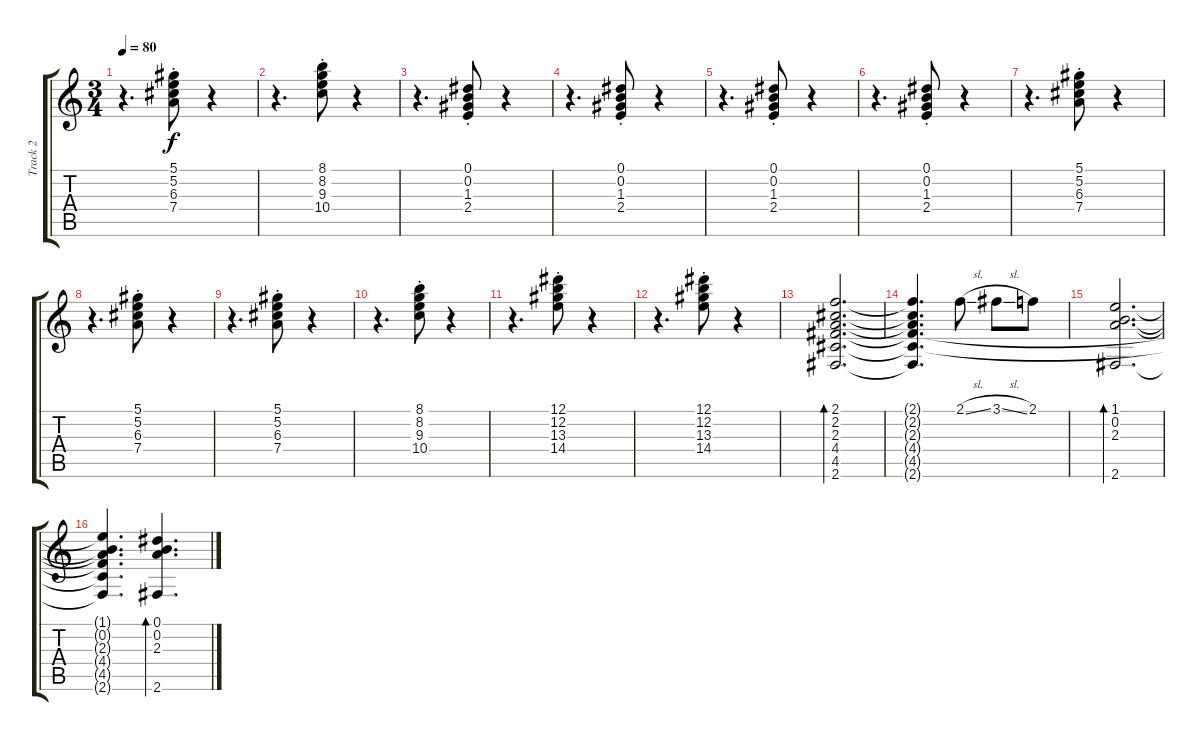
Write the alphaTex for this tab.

\track ("Track 2" "Track 2") {instrument electricguitarclean}
\staff {score tabs}
\tuning (Eb4 B3 G3 D3 A2 E2) {hide}
\ts (3 4)
\tempo 80
\clef g2
\ks c
r.4{d dy f} (5.1{st} 5.2{st} 6.3{st} 7.4{st}).8 r.4 |
r.4{d} (8.1{st} 8.2{st} 9.3{st} 10.4{st}).8 r.4 |
r.4{d} (0.1{st} 0.2{st} 1.3{st} 2.4{st}).8 r.4 |
r.4{d} (0.1{st} 0.2{st} 1.3{st} 2.4{st}).8 r.4 |
r.4{d} (0.1{st} 0.2{st} 1.3{st} 2.4{st}).8 r.4 |
r.4{d} (0.1{st} 0.2{st} 1.3{st} 2.4{st}).8 r.4 |
r.4{d} (5.1{st} 5.2{st} 6.3{st} 7.4{st}).8 r.4 |
r.4{d} (5.1{st} 5.2{st} 6.3{st} 7.4{st}).8 r.4 |
r.4{d} (5.1{st} 5.2{st} 6.3{st} 7.4{st}).8 r.4 |
r.4{d} (8.1{st} 8.2{st} 9.3{st} 10.4{st}).8 r.4 |
r.4{d} (12.1{st} 12.2{st} 13.3{st} 14.4{st}).8 r.4 |
r.4{d} (12.1{st} 12.2{st} 13.3{st} 14.4{st}).8 r.4 |
(2.1 2.2 2.3 4.4 4.5 2.6).2{d bd 120} |
(2.1{t} 2.2{t} 2.3{t} 4.4{t} 4.5{t} 2.6{t}).4{d} 2.1{sl}.8 3.1{sl}.8 2.1.8 |
(1.1 0.2 2.3 2.6).2{d bd 120} |
(1.1{t} 0.2{t} 2.3{t} 4.4{t} 4.5{t} 2.6{t}).4{d} (0.1 0.2 2.3 2.6).4{d bd 120}
